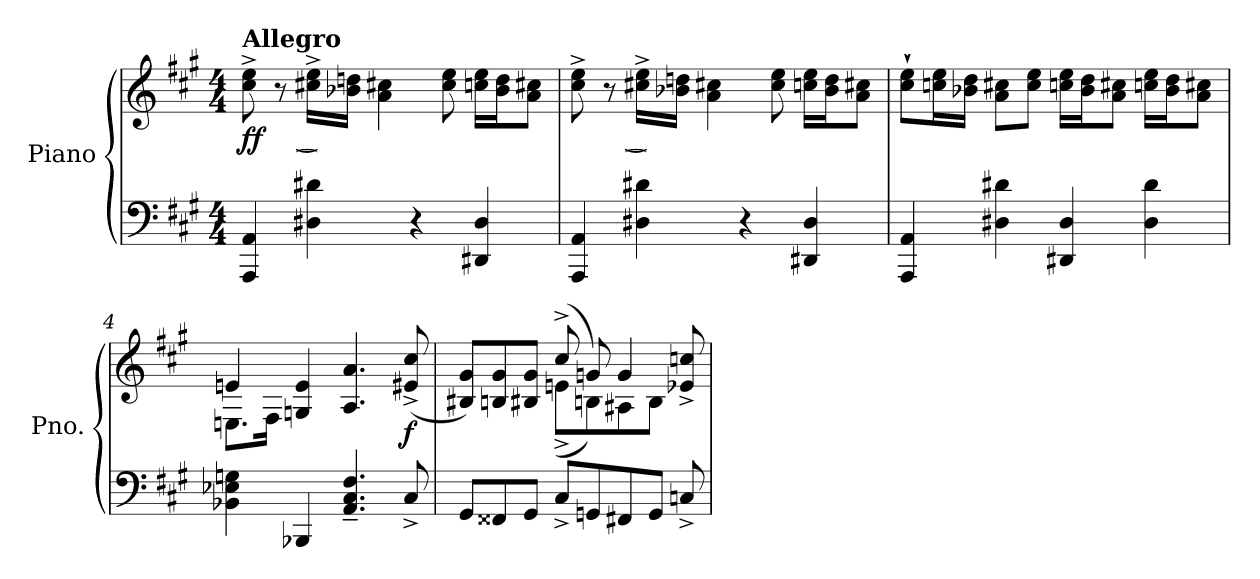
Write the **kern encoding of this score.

**kern	**kern	**dynam
*part1	*part1	*part1
*staff2	*staff1	*staff1/2
*I"Piano	*	*
*I'Pno.	*	*
*clefF4	*clefG2	*
*k[f#c#g#]	*k[f#c#g#]	*
*M4/4	*M4/4	*
=1	=1	=1
!	!LO:TX:a:B:t=Allegro	!
!	!	!LO:DY:b
4AAA/ 4AA/	8cc#\^ 8ee\^	ff
.	8r	.
!LO:TX:a:t=͡	!	!
!LO:TX:a:t=͜	!	!
4D#X\ 4d#X\	16cc#X\^ 16ee\^LL	.
.	16b-X\ 16ddn\JJ	.
.	4a\ 4cc#X\	.
4r	.	.
.	8cc#\ 8ee\	.
4DD#X/ 4D#/	16ccn\ 16ee\LL	.
.	16b-\ 16dd\J	.
.	8a\ 8cc#X\J	.
=2	=2	=2
4AAA/ 4AA/	8cc#\^ 8ee\^	.
.	8r	.
!LO:TX:a:t=͡	!	!
!LO:TX:a:t=͜	!	!
4D#X\ 4d#X\	16cc#X\^ 16ee\^LL	.
.	16b-X\ 16ddn\JJ	.
.	4a\ 4cc#X\	.
4r	.	.
.	8cc#\ 8ee\	.
4DD#X/ 4D#/	16ccn\ 16ee\LL	.
.	16b-\ 16dd\J	.
.	8a\ 8cc#X\J	.
=3	=3	=3
4AAA/ 4AA/	8cc#\` 8ee\`L	.
.	16ccn\ 16ee\L	.
.	16b-X\ 16dd\JJ	.
4D#X\ 4d#X\	8a\ 8cc#X\L	.
.	8cc#\ 8ee\J	.
4DD#X/ 4D#/	16ccn\ 16ee\LL	.
.	16b-\ 16dd\J	.
.	8a\ 8cc#X\J	.
4D#\ 4d#\	16ccn\ 16ee\LL	.
.	16b-\ 16dd\J	.
.	8a\ 8cc#X\J	.
=4	=4	=4
*	*^	*
4BB-X\ 4E-X\ 4Gn\	4en/	8.En\L	.
.	.	16F#\Jk	.
4BBB-X/	4Gn/ 4e/	2.ryy	.
4.AA/~ 4.C#/~ 4.F#/~	4.A/ 4.a/	.	.
!	!	!	!LO:DY:b
8C#^/	(<8e#X/^ 8cc#/^	.	f
=5	=5	=5	=5
8GG#/L	8B#X/ 8g#/L)	4.ryy	.
8FF##X/	8Bn/ 8g#/	.	.
8GG#/J	8B#X/ 8g#/J	.	.
8C#^/L	(>8cc#^/	(<8en^\L	.
8GGn/	8gn/)	8Bn\)	.
8FF#X/	4g/	8A#X\	.
8GG/J	.	8B\J	.
8Cn^/	8e-X/^ 8ccn/^	8ryy	.
*	*v	*v	*
=	=	=
*-	*-	*-
